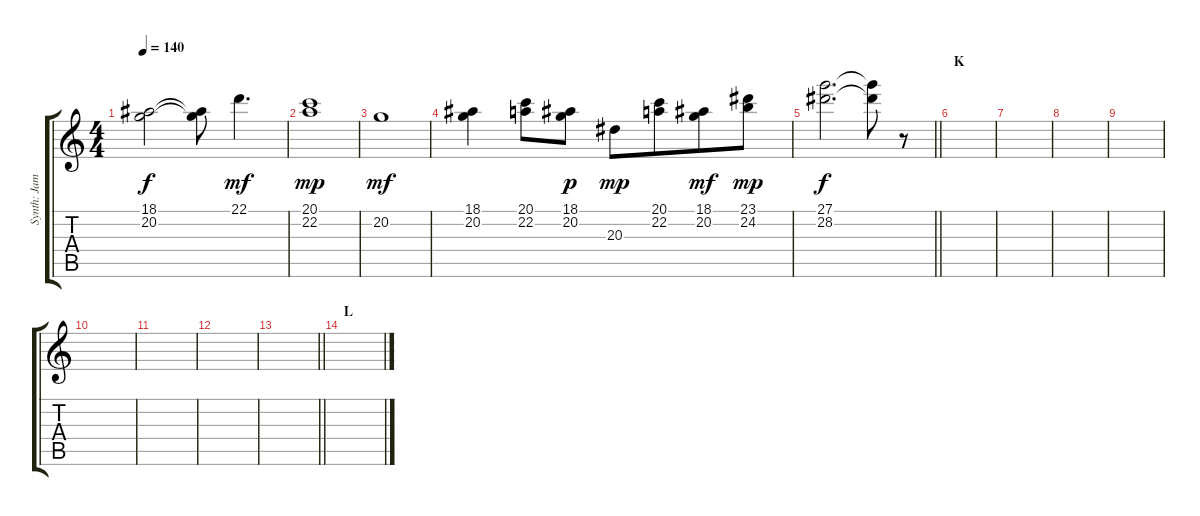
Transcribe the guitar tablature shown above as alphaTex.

\track ("Synth: James Howard" "Synth: Jam") {instrument whistle}
\staff {score tabs}
\tuning (E4 B3 G3 D3 A2 E2) {hide}
\ts (4 4)
\tempo 140
\clef g2
\ks c
(18.1{t} 20.2{t}).2{dy f} (18.1{t} 20.2{t}).8 22.1.4{d dy mf} |
(20.1 22.2).1{dy mp} |
20.2.1{dy mf} |
(18.1 20.2).4 (20.1 22.2).8 (18.1 20.2).8{dy p} 20.3.8{dy mp} (20.1 22.2).8{beam merge} (18.1 20.2).8{dy mf} (23.1 24.2).8{dy mp} |
\barLineRight lightlight
(27.1 28.2).2{d dy f} (27.1{t} 28.2{t}).8 r.8 |
\section ("" "K")
|
|
|
|
|
|
|
\barLineRight lightlight
|
\section ("" "L")
